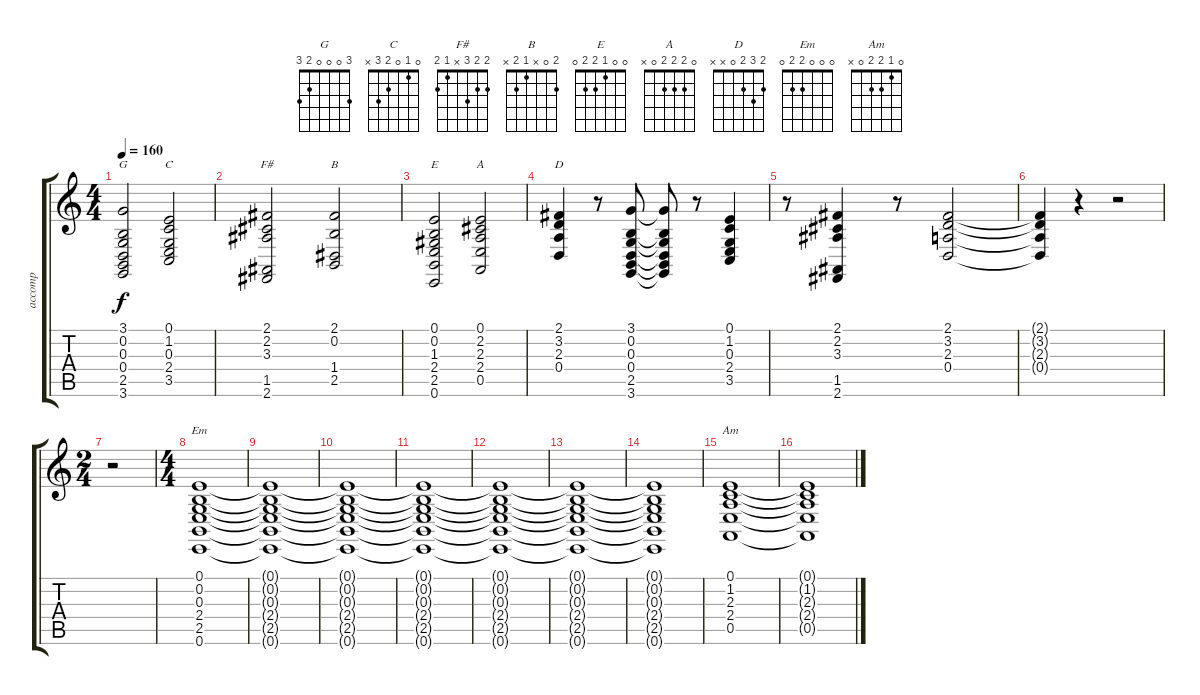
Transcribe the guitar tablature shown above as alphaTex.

\track ("accomp" "accomp") {instrument stringensemble1}
\staff {score tabs}
\tuning (E4 B3 G3 D3 A2 E2) {hide}
\chord ("G" 3 0 0 0 2 3)
\chord ("C" 0 1 0 2 3 x)
\chord ("F#" 2 2 3 x 1 2)
\chord ("B" 2 0 x 1 2 x)
\chord ("E" 0 0 1 2 2 0)
\chord ("A" 0 2 2 2 0 x)
\chord ("D" 2 3 2 0 x x)
\chord ("Em" 0 0 0 2 2 0)
\chord ("Am" 0 1 2 2 0 x)
\ts (4 4)
\tempo 160
\clef g2
\ks c
(3.1 0.2 0.3 0.4 2.5 3.6).2{ch "G" dy f instrument stringensemble1} (0.1 1.2 0.3 2.4 3.5).2{ch "C"} |
(2.1 2.2 3.3 1.5 2.6).2{ch "F#"} (2.1 0.2 1.4 2.5).2{ch "B"} |
(0.1 0.2 1.3 2.4 2.5 0.6).2{ch "E"} (0.1 2.2 2.3 2.4 0.5).2{ch "A"} |
(2.1 3.2 2.3 0.4).4{ch "D"} r.8 (3.1 0.2 0.3 0.4 2.5 3.6).8 (3.1{t} 0.2{t} 0.3{t} 0.4{t} 2.5{t} 3.6{t}).8 r.8 (0.1 1.2 0.3 2.4 3.5).4 |
r.8 (2.1 2.2 3.3 1.5 2.6).4 r.8 (2.1 3.2 2.3 0.4).2 |
(2.1{t} 3.2{t} 2.3{t} 0.4{t}).4 r.4 r.2 |
\ts (2 4)
r.2 |
\ts (4 4)
(0.1 0.2 0.3 2.4 2.5 0.6).1{ch "Em"} |
(0.1{t} 0.2{t} 0.3{t} 2.4{t} 2.5{t} 0.6{t}).1 |
(0.1{t} 0.2{t} 0.3{t} 2.4{t} 2.5{t} 0.6{t}).1 |
(0.1{t} 0.2{t} 0.3{t} 2.4{t} 2.5{t} 0.6{t}).1 |
(0.1{t} 0.2{t} 0.3{t} 2.4{t} 2.5{t} 0.6{t}).1 |
(0.1{t} 0.2{t} 0.3{t} 2.4{t} 2.5{t} 0.6{t}).1 |
(0.1{t} 0.2{t} 0.3{t} 2.4{t} 2.5{t} 0.6{t}).1 |
(0.1 1.2 2.3 2.4 0.5).1{ch "Am"} |
(0.1{t} 1.2{t} 2.3{t} 2.4{t} 0.5{t}).1
